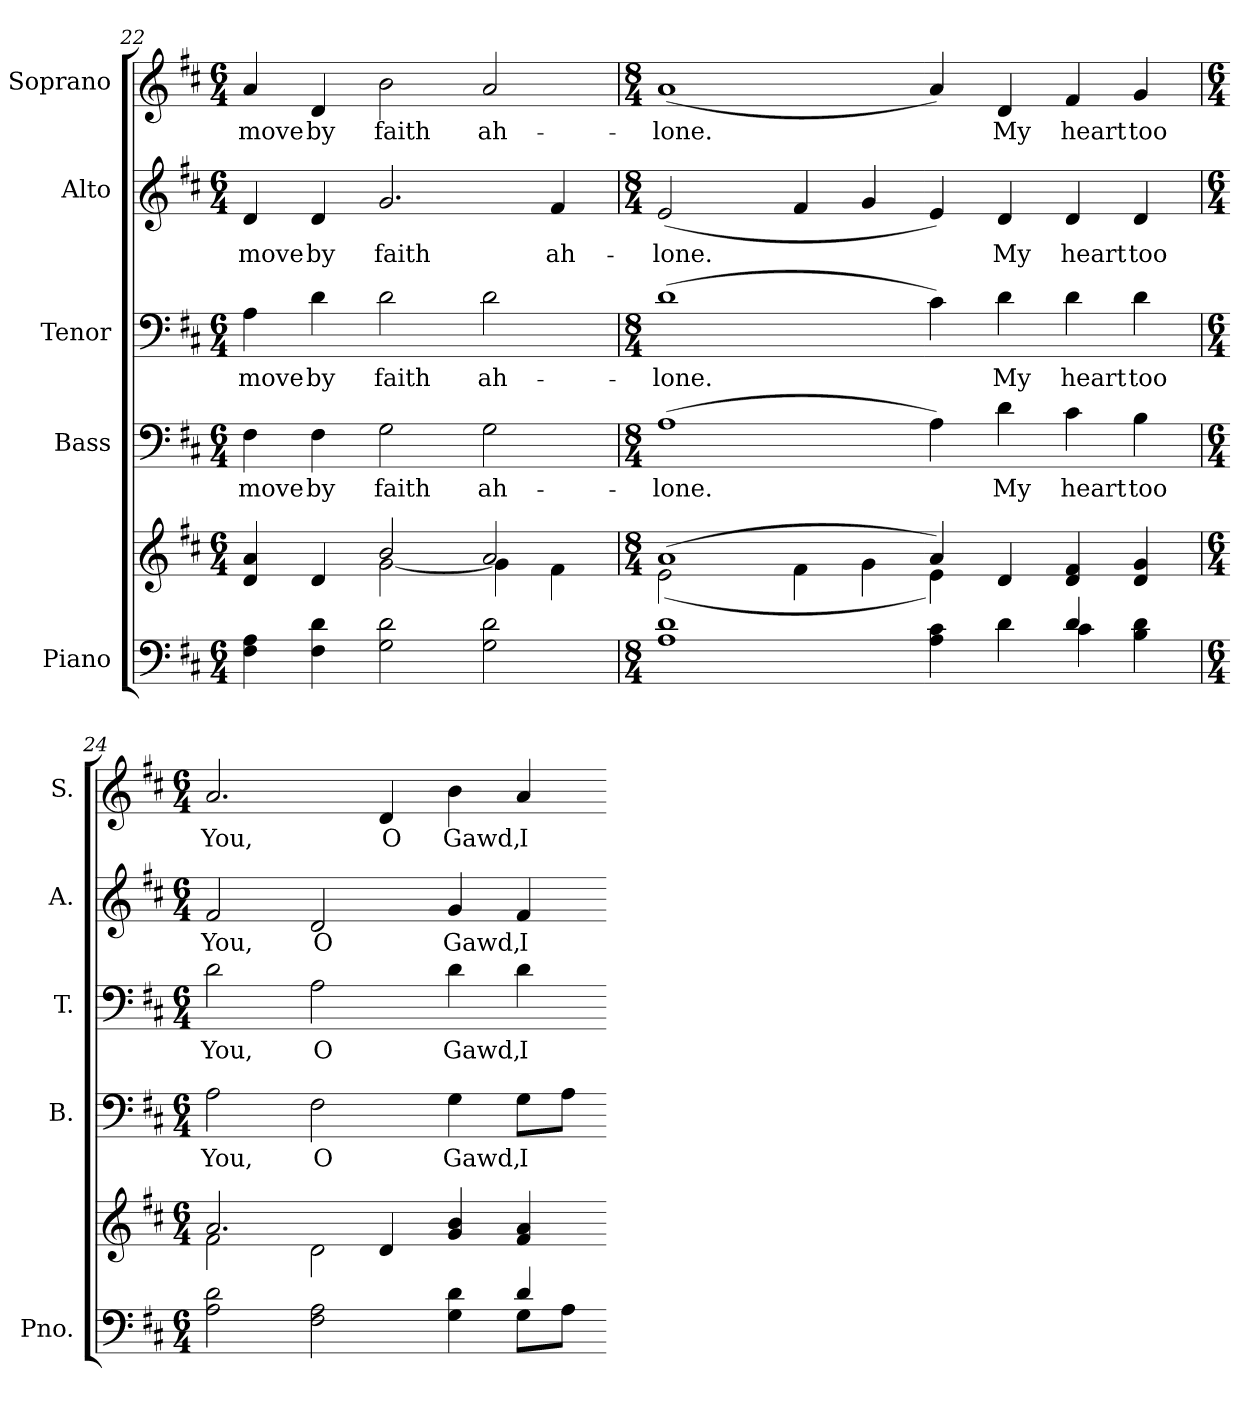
**kern	**kern	**kern	**text	**kern	**text	**kern	**text	**kern	**text
*part5	*part5	*part4	*part4	*part3	*part3	*part2	*part2	*part1	*part1
*staff6	*staff5	*staff4	*staff4	*staff3	*staff3	*staff2	*staff2	*staff1	*staff1
*I"Piano	*	*I"Bass	*	*I"Tenor	*	*I"Alto	*	*I"Soprano	*
*I'Pno.	*	*I'B.	*	*I'T.	*	*I'A.	*	*I'S.	*
*clefF4	*clefG2	*clefF4	*	*clefF4	*	*clefG2	*	*clefG2	*
*k[f#c#]	*k[f#c#]	*k[f#c#]	*	*k[f#c#]	*	*k[f#c#]	*	*k[f#c#]	*
*D:	*D:	*D:	*	*D:	*	*D:	*	*D:	*
*M6/4	*M6/4	*M6/4	*	*M6/4	*	*M6/4	*	*M6/4	*
=22	=22	=22	=22	=22	=22	=22	=22	=22	=22
*	*^	*	*	*	*	*	*	*	*
!	!	!	!	!LO:LY:b:color=#000000	!	!	!	!	!	!
!	!	!	!	!	!	!LO:LY:b:color=#000000	!	!	!	!
!	!	!	!	!	!	!	!	!LO:LY:b:color=#000000	!	!
!	!	!	!	!	!	!	!	!	!	!LO:LY:b:color=#000000
4F#i\ 4Ai	4di/ 4ai	4ryy	4F#i\	move	4Ai\	move	4di/	move	4ai/	move
!	!	!	!	!LO:LY:b:color=#000000	!	!	!	!	!	!
!	!	!	!	!	!	!LO:LY:b:color=#000000	!	!	!	!
!	!	!	!	!	!	!	!	!LO:LY:b:color=#000000	!	!
!	!	!	!	!	!	!	!	!	!	!LO:LY:b:color=#000000
4F#i\ 4di	4di/	4ryy	4F#i\	by	4di\	by	4di/	by	4di/	by
!	!	!	!	!LO:LY:b:color=#000000	!	!	!	!	!	!
!	!	!	!	!	!	!LO:LY:b:color=#000000	!	!	!	!
!	!	!	!	!	!	!	!	!LO:LY:b:color=#000000	!	!
!	!	!	!	!	!	!	!	!	!	!LO:LY:b:color=#000000
2Gi\ 2di	2bi/	[<2gi\	2Gi\	faith	2di\	faith	2.gi/	faith	2bi\	faith
!	!	!	!	!LO:LY:b:color=#000000	!	!	!	!	!	!
!	!	!	!	!	!	!LO:LY:b:color=#000000	!	!	!	!
!	!	!	!	!	!	!	!	!	!	!LO:LY:b:color=#000000
2Gi\ 2di	2ai/	4gi\]	2Gi\	ah-	2di\	ah-	.	.	2ai/	ah-
!	!	!	!	!	!	!	!	!LO:LY:b:color=#000000	!	!
.	.	4f#i\	.	.	.	.	4f#i/	ah-	.	.
!!LO:PB:g=z
=23	=23	=23	=23	=23	=23	=23	=23	=23	=23	=23
*M8/4	*M8/4	*	*M8/4	*	*M8/4	*	*M8/4	*	*M8/4	*
*^	*	*	*	*	*	*	*	*	*	*
!	!	!	!	!	!LO:LY:b:color=#000000	!	!	!	!	!	!
!	!	!	!	!	!	!	!LO:LY:b:color=#000000	!	!	!	!
!	!	!	!	!	!	!	!	!	!LO:LY:b:color=#000000	!	!
!	!	!	!	!	!	!	!	!	!	!	!LO:LY:b:color=#000000
1Ai 1di	4ryy	(1ai	(2ei\	(1Ai	-lone.	(1di	-lone.	(2ei/	-lone.	(1ai	-lone.
.	4ryy	.	.	.	.	.	.	.	.	.	.
.	2ryy	.	4f#i\	.	.	.	.	4f#i/	.	.	.
.	.	.	4gi\	.	.	.	.	4gi/	.	.	.
4Ai\ 4c#i	4ryy	4ai/)	4ei\)	4Ai\)	.	4c#i\)	.	4ei/)	.	4ai/)	.
!	!	!	!	!	!LO:LY:b:color=#000000	!	!	!	!	!	!
!	!	!	!	!	!	!	!LO:LY:b:color=#000000	!	!	!	!
!	!	!	!	!	!	!	!	!	!LO:LY:b:color=#000000	!	!
!	!	!	!	!	!	!	!	!	!	!	!LO:LY:b:color=#000000
4di\	4ryy	4di/	4ryy	4di\	My	4di\	My	4di/	My	4di/	My
!	!	!	!	!	!LO:LY:b:color=#000000	!	!	!	!	!	!
!	!	!	!	!	!	!	!LO:LY:b:color=#000000	!	!	!	!
!	!	!	!	!	!	!	!	!	!LO:LY:b:color=#000000	!	!
!	!	!	!	!	!	!	!	!	!	!	!LO:LY:b:color=#000000
4di/	4c#i\	4di/ 4f#i	4ryy	4c#i\	heart	4di\	heart	4di/	heart	4f#i/	heart
!	!	!	!	!	!LO:LY:b:color=#000000	!	!	!	!	!	!
!	!	!	!	!	!	!	!LO:LY:b:color=#000000	!	!	!	!
!	!	!	!	!	!	!	!	!	!LO:LY:b:color=#000000	!	!
!	!	!	!	!	!	!	!	!	!	!	!LO:LY:b:color=#000000
4Bi\ 4di	4ryy	4di/ 4gi	4ryy	4Bi\	too	4di\	too	4di/	too	4gi/	too
=24	=24	=24	=24	=24	=24	=24	=24	=24	=24	=24	=24
*M6/4	*	*M6/4	*	*M6/4	*	*M6/4	*	*M6/4	*	*M6/4	*
!	!	!	!	!	!LO:LY:b:color=#000000	!	!	!	!	!	!
!	!	!	!	!	!	!	!LO:LY:b:color=#000000	!	!	!	!
!	!	!	!	!	!	!	!	!	!LO:LY:b:color=#000000	!	!
!	!	!	!	!	!	!	!	!	!	!	!LO:LY:b:color=#000000
2Ai\ 2di	2ryy	2.ai/	2f#i\	2Ai\	You,	2di\	You,	2f#i/	You,	2.ai/	You,
!	!	!	!	!	!LO:LY:b:color=#000000	!	!	!	!	!	!
!	!	!	!	!	!	!	!LO:LY:b:color=#000000	!	!	!	!
!	!	!	!	!	!	!	!	!	!LO:LY:b:color=#000000	!	!
2F#i\ 2Ai	4ryy	.	2di\	2F#i\	O	2Ai\	O	2di/	O	.	.
!	!	!	!	!	!	!	!	!	!	!	!LO:LY:b:color=#000000
.	4ryy	4di/	.	.	.	.	.	.	.	4di/	O
!	!	!	!	!	!LO:LY:b:color=#000000	!	!	!	!	!	!
!	!	!	!	!	!	!	!LO:LY:b:color=#000000	!	!	!	!
!	!	!	!	!	!	!	!	!	!LO:LY:b:color=#000000	!	!
!	!	!	!	!	!	!	!	!	!	!	!LO:LY:b:color=#000000
4Gi\ 4di	4ryy	4gi/ 4bi	4ryy	4Gi\	Gawd,	4di\	Gawd,	4gi/	Gawd,	4bi\	Gawd,
!	!	!	!	!	!LO:LY:b:color=#000000	!	!	!	!	!	!
!	!	!	!	!	!	!	!LO:LY:b:color=#000000	!	!	!	!
!	!	!	!	!	!	!	!	!	!LO:LY:b:color=#000000	!	!
!	!	!	!	!	!	!	!	!	!	!	!LO:LY:b:color=#000000
4di/	8Gi\L	4f#i/ 4ai	4ryy	8Gi\L	I	4di\	I	4f#i/	I	4ai/	I
.	8Ai\J	.	.	8Ai\J	.	.	.	.	.	.	.
*v	*v	*	*	*	*	*	*	*	*	*	*
*	*v	*v	*	*	*	*	*	*	*	*
=-	=-	=-	=-	=-	=-	=-	=-	=-	=-
*-	*-	*-	*-	*-	*-	*-	*-	*-	*-
